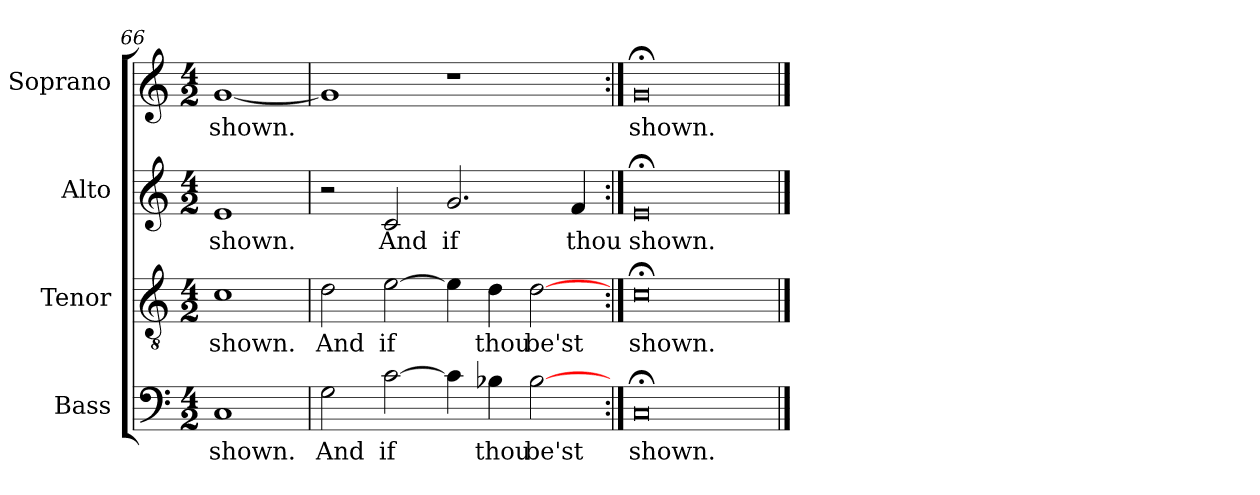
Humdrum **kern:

**kern	**text	**kern	**text	**kern	**text	**kern	**text
*part4	*part4	*part3	*part3	*part2	*part2	*part1	*part1
*staff4	*staff4	*staff3	*staff3	*staff2	*staff2	*staff1	*staff1
*I"Bass	*	*I"Tenor	*	*I"Alto	*	*I"Soprano	*
*I'B.	*	*I'T.	*	*I'A.	*	*I'S.	*
*clefF4	*	*clefGv2	*	*clefG2	*	*clefG2	*
*	*	*ITrd7c12	*	*	*	*	*
*k[]	*	*k[]	*	*k[]	*	*k[]	*
*C:	*	*C:	*	*C:	*	*C:	*
*M4/2	*	*M4/2	*	*M4/2	*	*M4/2	*
=66	=66	=66	=66	=66	=66	=66	=66
!	!LO:LY:b:color=#000000	!	!	!	!	!	!
!	!	!	!LO:LY:b:color=#000000	!	!	!	!
!	!	!	!	!	!LO:LY:b:color=#000000	!	!
!	!	!	!	!	!	!	!LO:LY:b:color=#000000
1Ci	shown.	1Ci	shown.	1ei	shown.	[<1gi	shown.
=67	=67	=67	=67	=67	=67	=67	=67
!	!LO:LY:b:color=#000000	!	!	!	!	!	!
!	!	!	!LO:LY:b:color=#000000	!	!	!	!
2Gi\	And	2Di\	And	2r	.	1gi]	.
!	!LO:LY:b:color=#000000	!	!	!	!	!	!
!	!	!	!LO:LY:b:color=#000000	!	!	!	!
!	!	!	!	!	!LO:LY:b:color=#000000	!	!
[>2ci\	if	[>2Ei\	if	2ci/	And	.	.
!	!	!	!	!	!LO:LY:b:color=#000000	!	!
4ci\]	.	4Ei\]	.	2.gi/	if	1r	.
!	!LO:LY:b:color=#000000	!	!	!	!	!	!
!	!	!	!LO:LY:b:color=#000000	!	!	!	!
4B-Xi\	thou	4Di\	thou	.	.	.	.
!	!LO:LY:b:color=#000000	!	!	!	!	!	!
!	!	!	!LO:LY:b:color=#000000	!	!	!	!
[>2B-i\	be'st	[>2Di\	be'st	.	.	.	.
!	!	!	!	!	!LO:LY:b:color=#000000	!	!
.	.	.	.	4fi/	thou	.	.
=68:|!	=68:|!	=68:|!	=68:|!	=68:|!	=68:|!	=68:|!	=68:|!
!	!LO:LY:b:color=#000000	!	!	!	!	!	!
!	!	!	!LO:LY:b:color=#000000	!	!	!	!
!	!	!	!	!	!LO:LY:b:color=#000000	!	!
!	!	!	!	!	!	!	!LO:LY:b:color=#000000
0C;i	shown.	0C;i	shown.	0e;i	shown.	0g;i	shown.
==	==	==	==	==	==	==	==
*-	*-	*-	*-	*-	*-	*-	*-
